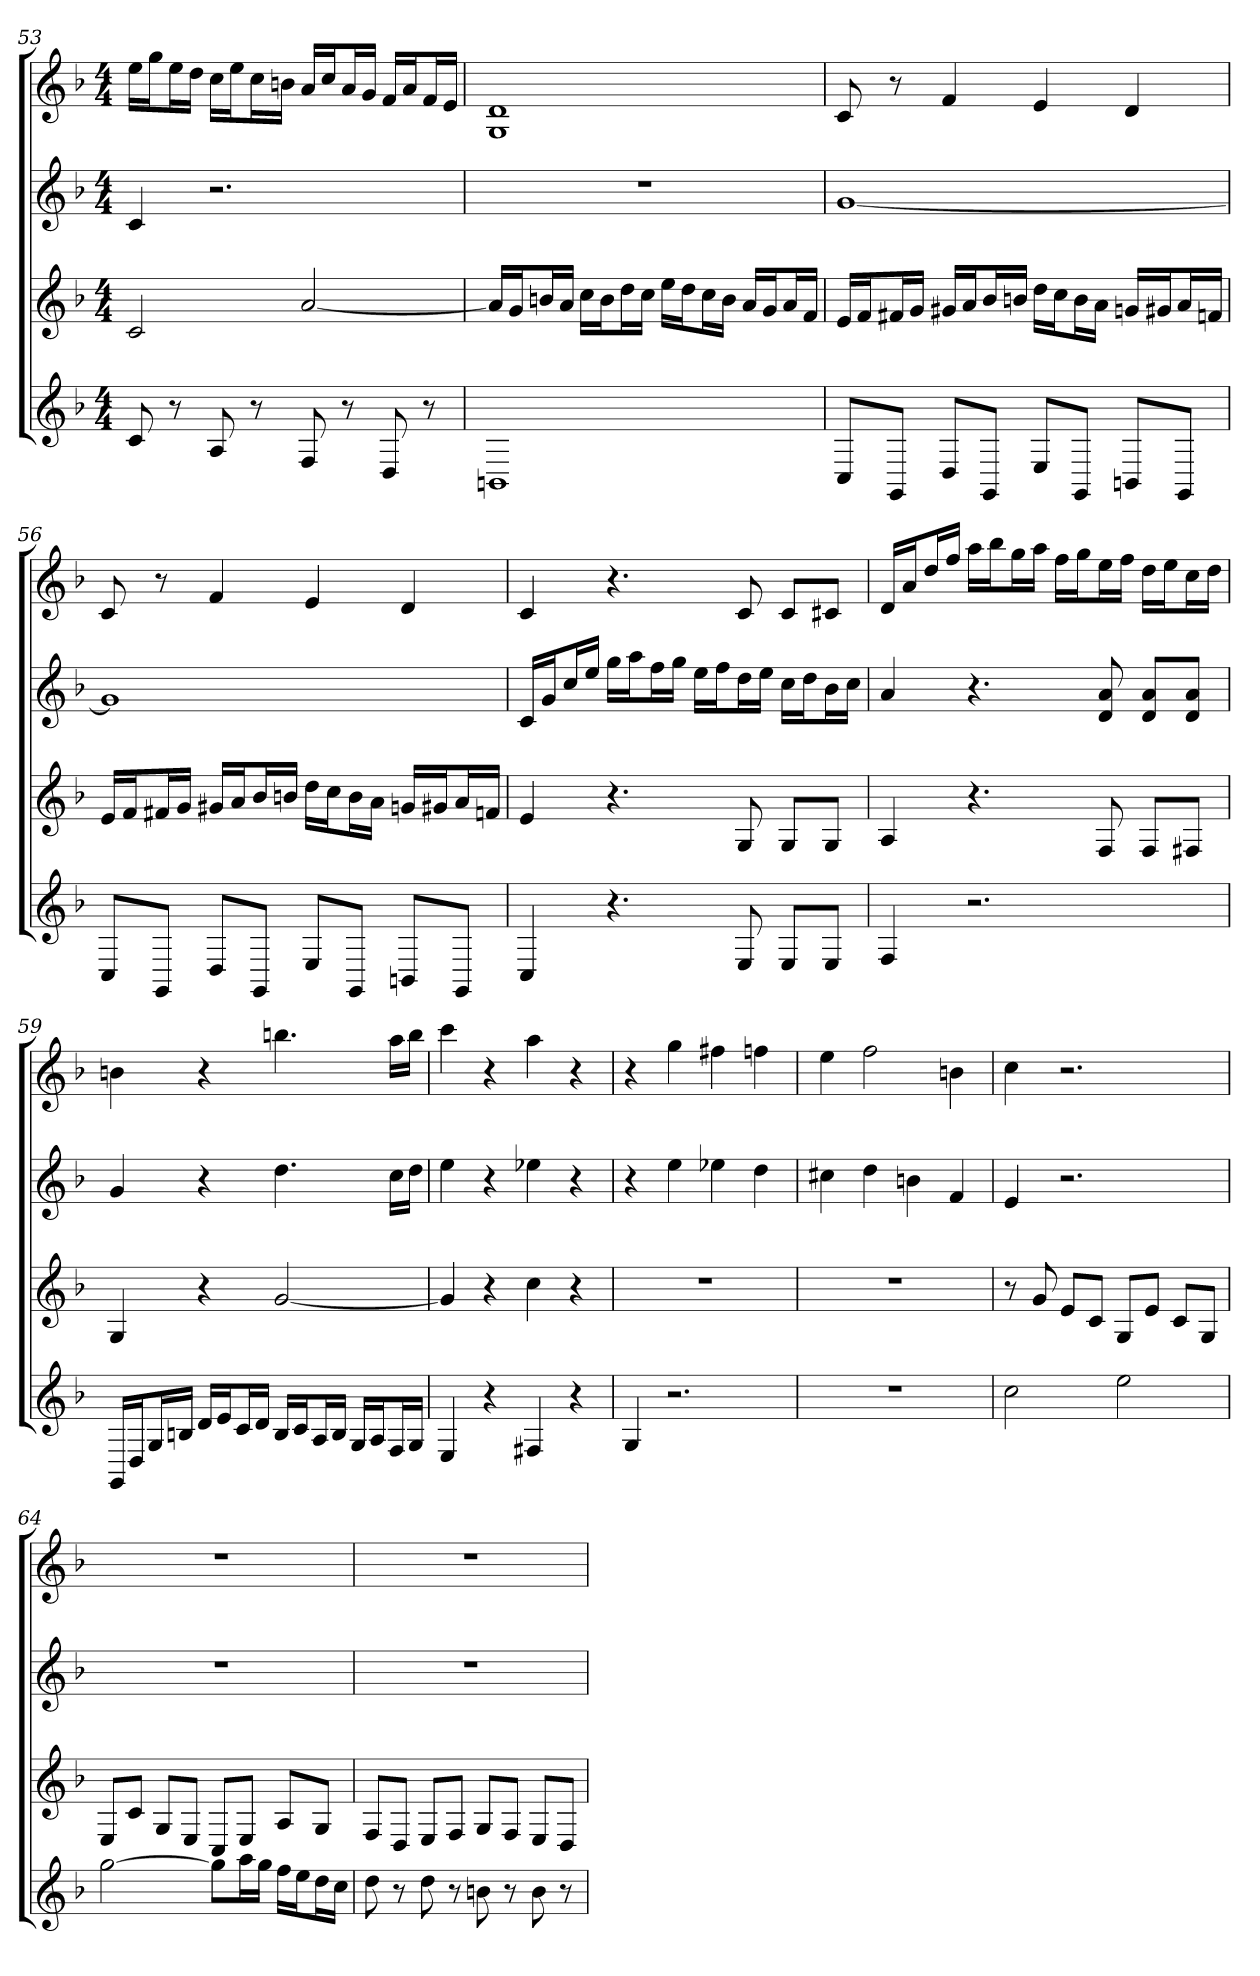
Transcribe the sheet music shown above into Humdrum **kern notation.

**kern	**kern	**kern	**kern
*part4	*part3	*part2	*part1
*staff4	*staff3	*staff2	*staff1
*k[b-]	*k[b-]	*k[b-]	*k[b-]
*F:	*F:	*F:	*F:
*M4/4	*M4/4	*M4/4	*M4/4
=53	=53	=53	=53
8c	2c	4c	16eeLL
.	.	.	16ggJ
8r	.	.	16eeL
.	.	.	16ddJJ
8A	.	2.r	16ccLL
.	.	.	16eeJ
8r	.	.	16ccL
.	.	.	16bnJJ
8F	[2a	.	16aLL
.	.	.	16ccJ
8r	.	.	16aL
.	.	.	16gJJ
8D	.	.	16fLL
.	.	.	16aJ
8r	.	.	16fL
.	.	.	16eJJ
=54	=54	=54	=54
1BBn	16aLL]	1r	1G 1d
.	16gJ	.	.
.	16bnL	.	.
.	16aJJ	.	.
.	16ccLL	.	.
.	16bJ	.	.
.	16ddL	.	.
.	16ccJJ	.	.
.	16eeLL	.	.
.	16ddJ	.	.
.	16ccL	.	.
.	16bJJ	.	.
.	16aLL	.	.
.	16gJ	.	.
.	16aL	.	.
.	16fJJ	.	.
=55	=55	=55	=55
8CL	16eLL	[1g	8c
.	16fJ	.	.
8GGJ	16f#XL	.	8r
.	16gJJ	.	.
8DL	16g#XLL	.	4f
.	16aJ	.	.
8GGJ	16b-L	.	.
.	16bnJJ	.	.
8EL	16ddLL	.	4e
.	16ccJ	.	.
8GGJ	16bL	.	.
.	16aJJ	.	.
8BBnL	16gnLL	.	4d
.	16g#XJ	.	.
8GGJ	16aL	.	.
.	16fnJJ	.	.
=56	=56	=56	=56
8CL	16eLL	1g]	8c
.	16fJ	.	.
8GGJ	16f#XL	.	8r
.	16gJJ	.	.
8DL	16g#XLL	.	4f
.	16aJ	.	.
8GGJ	16b-L	.	.
.	16bnJJ	.	.
8EL	16ddLL	.	4e
.	16ccJ	.	.
8GGJ	16bL	.	.
.	16aJJ	.	.
8BBnL	16gnLL	.	4d
.	16g#XJ	.	.
8GGJ	16aL	.	.
.	16fnJJ	.	.
=57	=57	=57	=57
4C	4e	16cLL	4c
.	.	16gJ	.
.	.	16ccL	.
.	.	16eeJJ	.
4.r	4.r	16ggLL	4.r
.	.	16aaJ	.
.	.	16ffL	.
.	.	16ggJJ	.
.	.	16eeLL	.
.	.	16ffJ	.
8E	8G	16ddL	8c
.	.	16eeJJ	.
8EL	8GL	16ccLL	8cL
.	.	16ddJ	.
8EJ	8GJ	16b-L	8c#XJ
.	.	16ccJJ	.
=58	=58	=58	=58
4F	4A	4a	16dLL
.	.	.	16aJ
.	.	.	16ddL
.	.	.	16ffJJ
2.r	4.r	4.r	16aaLL
.	.	.	16bb-J
.	.	.	16ggL
.	.	.	16aaJJ
.	.	.	16ffLL
.	.	.	16ggJ
.	8F	8d 8a	16eeL
.	.	.	16ffJJ
.	8FL	8d 8aL	16ddLL
.	.	.	16eeJ
.	8F#XJ	8d 8aJ	16ccL
.	.	.	16ddJJ
=59	=59	=59	=59
16GGLL	4G	4g	4bn
16DJ	.	.	.
16GL	.	.	.
16BnJJ	.	.	.
16dLL	4r	4r	4r
16eJ	.	.	.
16cL	.	.	.
16dJJ	.	.	.
16BLL	[2g	4.dd	4.bbn
16cJ	.	.	.
16AL	.	.	.
16BJJ	.	.	.
16GLL	.	.	.
16AJ	.	.	.
16FL	.	16ccLL	16aaLL
16GJJ	.	16ddJJ	16bbJJ
=60	=60	=60	=60
4E	4g]	4ee	4ccc
4r	4r	4r	4r
4F#X	4cc	4ee-X	4aa
4r	4r	4r	4r
=61	=61	=61	=61
4G	1r	4r	4r
2.r	.	4ee	4gg
.	.	4ee-X	4ff#X
.	.	4dd	4ffn
=62	=62	=62	=62
1r	1r	4cc#X	4ee
.	.	4dd	2ff
.	.	4bn	.
.	.	4f	4bn
=63	=63	=63	=63
2cc	8r	4e	4cc
.	8g	.	.
.	8eL	2.r	2.r
.	8cJ	.	.
2ee	8GL	.	.
.	8eJ	.	.
.	8cL	.	.
.	8GJ	.	.
=64	=64	=64	=64
[2gg	8EL	1r	1r
.	8cJ	.	.
.	8GL	.	.
.	8EJ	.	.
8ggL]	8CL	.	.
16aaL	8EJ	.	.
16ggJJ	.	.	.
16ffLL	8AL	.	.
16eeJ	.	.	.
16ddL	8GJ	.	.
16ccJJ	.	.	.
=65	=65	=65	=65
8dd	8FL	1r	1r
8r	8DJ	.	.
8dd	8EL	.	.
8r	8FJ	.	.
8bn	8GL	.	.
8r	8FJ	.	.
8b	8EL	.	.
8r	8DJ	.	.
=	=	=	=
*-	*-	*-	*-
